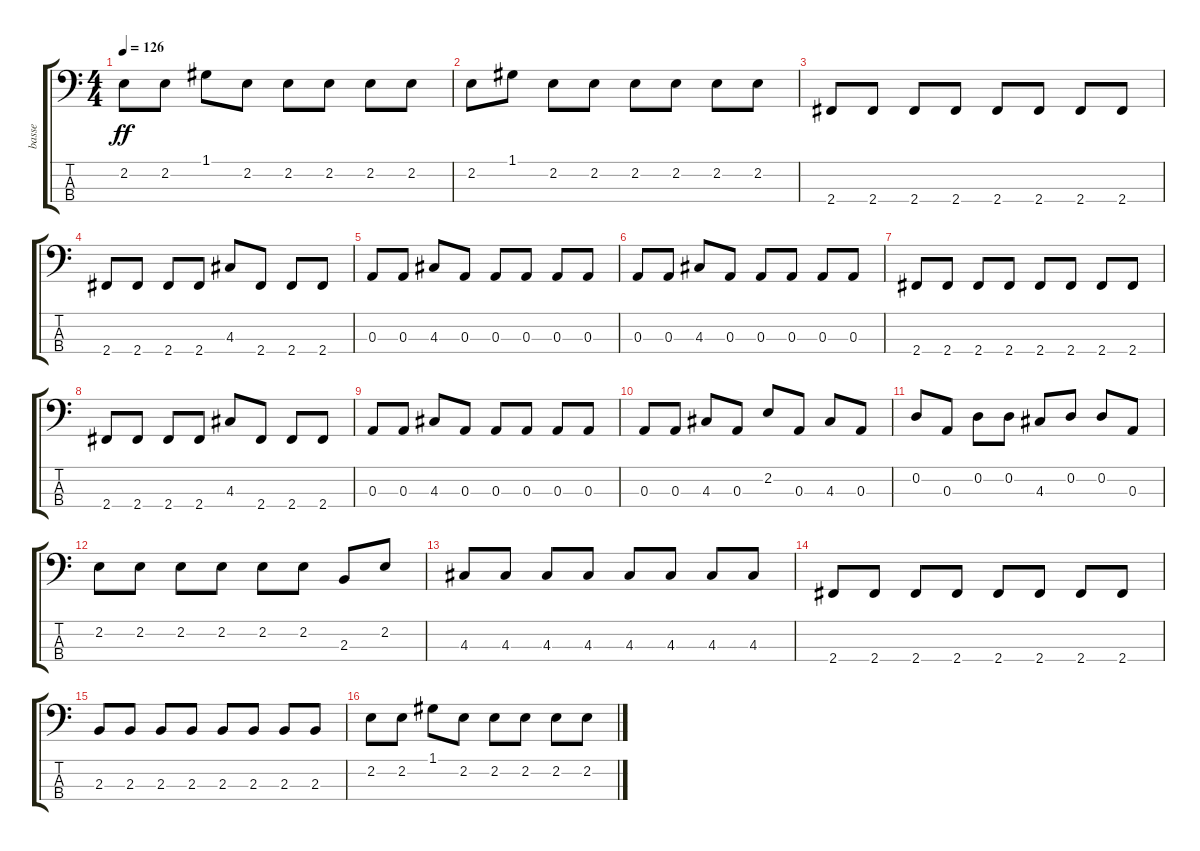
\track ("basse" "basse") {instrument electricbassfinger}
\staff {score tabs}
\tuning (G2 D2 A1 E1) {hide}
\ts (4 4)
\tempo 126
\clef f4
\ks c
2.2.8{dy ff} 2.2.8 1.1.8 2.2.8 2.2.8 2.2.8 2.2.8 2.2.8 |
2.2.8 1.1.8 2.2.8 2.2.8 2.2.8 2.2.8 2.2.8 2.2.8 |
2.4.8 2.4.8 2.4.8 2.4.8 2.4.8 2.4.8 2.4.8 2.4.8 |
2.4.8 2.4.8 2.4.8 2.4.8 4.3.8 2.4.8 2.4.8 2.4.8 |
0.3.8 0.3.8 4.3.8 0.3.8 0.3.8 0.3.8 0.3.8 0.3.8 |
0.3.8 0.3.8 4.3.8 0.3.8 0.3.8 0.3.8 0.3.8 0.3.8 |
2.4.8 2.4.8 2.4.8 2.4.8 2.4.8 2.4.8 2.4.8 2.4.8 |
2.4.8 2.4.8 2.4.8 2.4.8 4.3.8 2.4.8 2.4.8 2.4.8 |
0.3.8 0.3.8 4.3.8 0.3.8 0.3.8 0.3.8 0.3.8 0.3.8 |
0.3.8 0.3.8 4.3.8 0.3.8 2.2.8 0.3.8 4.3.8 0.3.8 |
0.2.8 0.3.8 0.2.8 0.2.8 4.3.8 0.2.8 0.2.8 0.3.8 |
2.2.8 2.2.8 2.2.8 2.2.8 2.2.8 2.2.8 2.3.8 2.2.8 |
4.3.8 4.3.8 4.3.8 4.3.8 4.3.8 4.3.8 4.3.8 4.3.8 |
2.4.8 2.4.8 2.4.8 2.4.8 2.4.8 2.4.8 2.4.8 2.4.8 |
2.3.8 2.3.8 2.3.8 2.3.8 2.3.8 2.3.8 2.3.8 2.3.8 |
2.2.8 2.2.8 1.1.8 2.2.8 2.2.8 2.2.8 2.2.8 2.2.8
